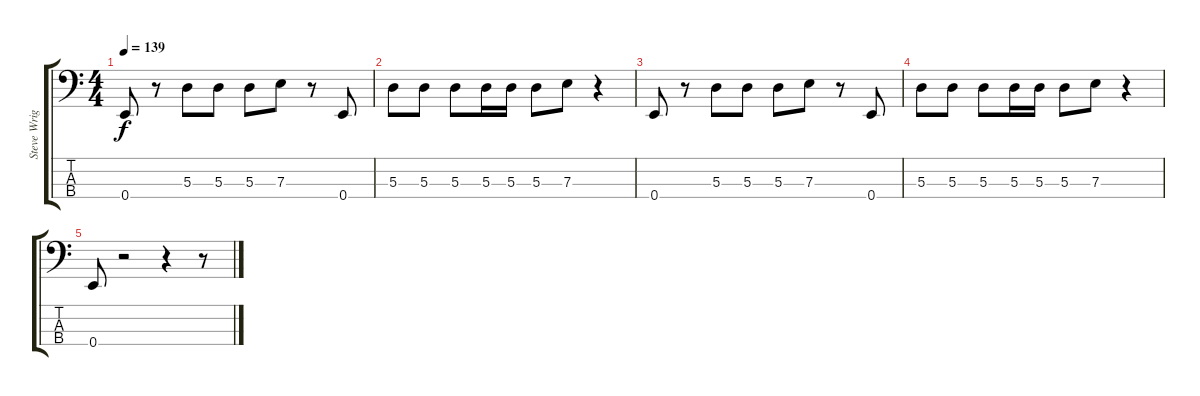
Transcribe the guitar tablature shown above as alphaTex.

\track ("Steve Wright" "Steve Wrig") {instrument electricbassfinger}
\staff {score tabs}
\tuning (G2 D2 A1 E1) {hide}
\ts (4 4)
\tempo 139
\clef f4
\ks c
0.4.8{dy f} r.8 5.3.8 5.3.8 5.3.8 7.3.8 r.8 0.4.8 |
5.3.8 5.3.8 5.3.8 5.3.16 5.3.16 5.3.8 7.3.8 r.4 |
0.4.8 r.8 5.3.8 5.3.8 5.3.8 7.3.8 r.8 0.4.8 |
5.3.8 5.3.8 5.3.8 5.3.16 5.3.16 5.3.8 7.3.8 r.4 |
0.4.8 r.2 r.4 r.8
